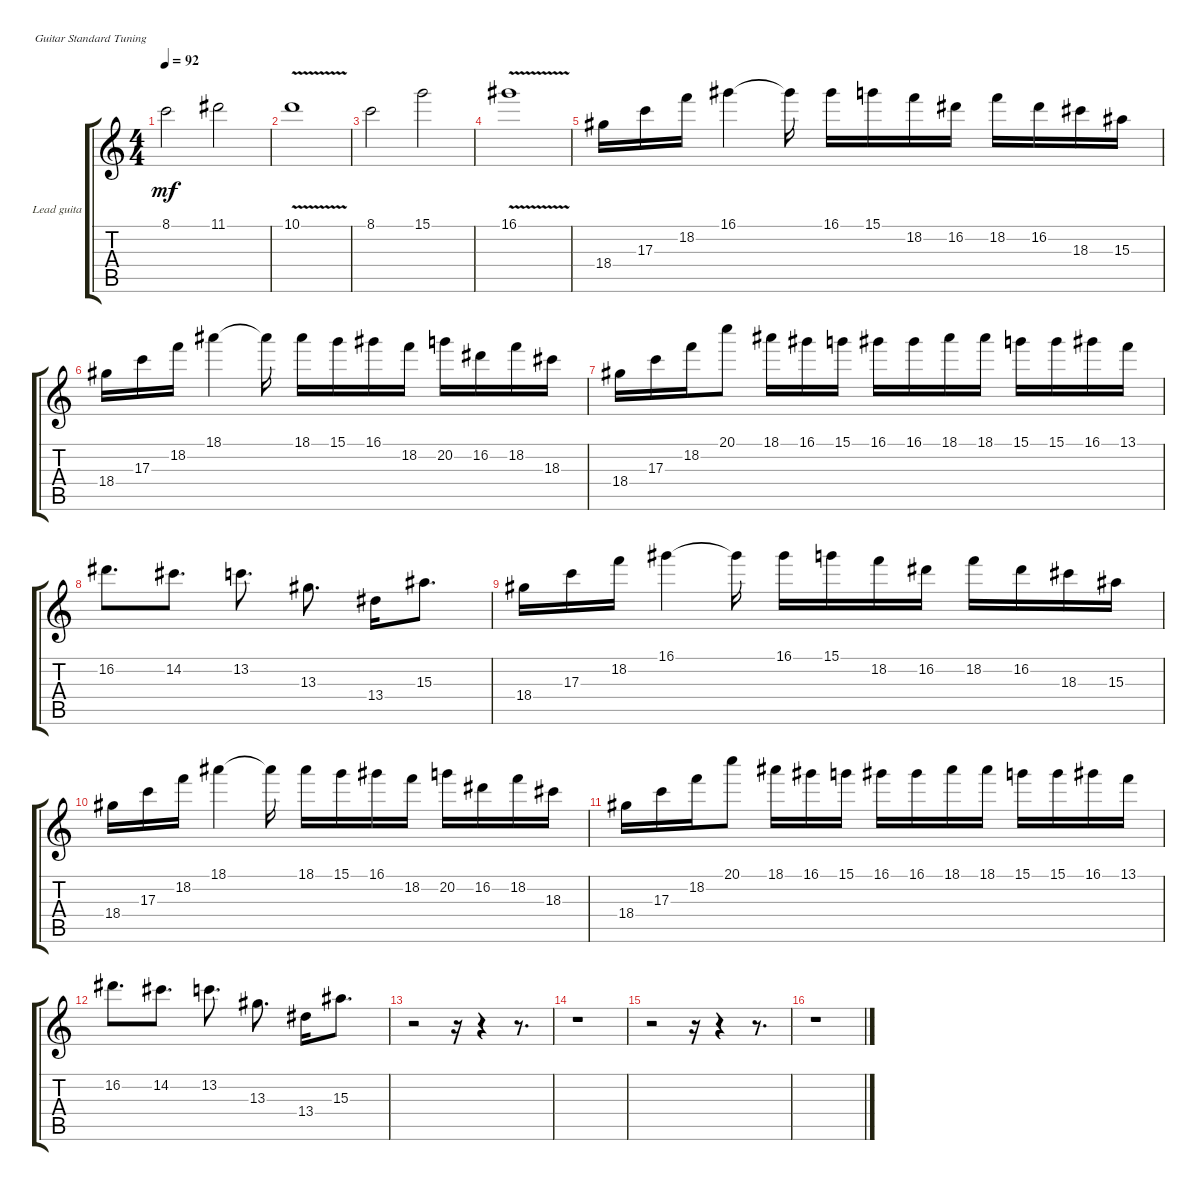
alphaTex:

\bracketExtendMode groupsimilarinstruments
\firstSystemTrackNameOrientation horizontal
\otherSystemsTrackNameOrientation horizontal
\track ("Lead guitar" "Lead guita") {instrument distortionguitar}
\staff {score tabs}
\tuning (E4 B3 G3 D3 A2 E2)
\ts (4 4)
\tempo 92
\clef g2
\scale
0.333333
\ks c
8.1.2{dy mf} 11.1.2 |
\scale
0.333333 10.1{v}.1 |
\scale
0.333333 8.1.2 15.1.2 |
\scale
0.333333 16.1{v}.1 |
\scale
0.333333 18.4.16 17.3.16 18.2.16 16.1.4 16.1{t}.16 16.1.16 15.1.16 18.2.16 16.2.16 18.2.16 16.2.16 18.3.16 15.3.16 |
\scale
0.333333 18.4.16 17.3.16 18.2.16 18.1.4 18.1{t}.16 18.1.16 15.1.16 16.1.16 18.2.16 20.2.16 16.2.16 18.2.16 18.3.16 |
\scale
0.333333 18.4.16 17.3.16 18.2.16 20.1.8 18.1.16 16.1.16 15.1.16 16.1.16 16.1.16 18.1.16 18.1.16 15.1.16 15.1.16 16.1.16 13.1.16 |
\scale
0.333333 16.2.8{d} 14.2.8{d} 13.2.8{d} 13.3.8{d} 13.4.16 15.3.8{d} |
\scale
0.333333 18.4.16 17.3.16 18.2.16 16.1.4 16.1{t}.16 16.1.16 15.1.16 18.2.16 16.2.16 18.2.16 16.2.16 18.3.16 15.3.16 |
\scale
0.333333 18.4.16 17.3.16 18.2.16 18.1.4 18.1{t}.16 18.1.16 15.1.16 16.1.16 18.2.16 20.2.16 16.2.16 18.2.16 18.3.16 |
\scale
0.333333 18.4.16 17.3.16 18.2.16 20.1.8 18.1.16 16.1.16 15.1.16 16.1.16 16.1.16 18.1.16 18.1.16 15.1.16 15.1.16 16.1.16 13.1.16 |
\scale
0.333333 16.2.8{d} 14.2.8{d} 13.2.8{d} 13.3.8{d} 13.4.16 15.3.8{d} |
\scale
0.333333 r.2 r.16 r.4 r.8{d} |
\scale
0.333333 r.1 |
\scale
0.333333 r.2 r.16 r.4 r.8{d} |
\scale
0.333333 r.1
